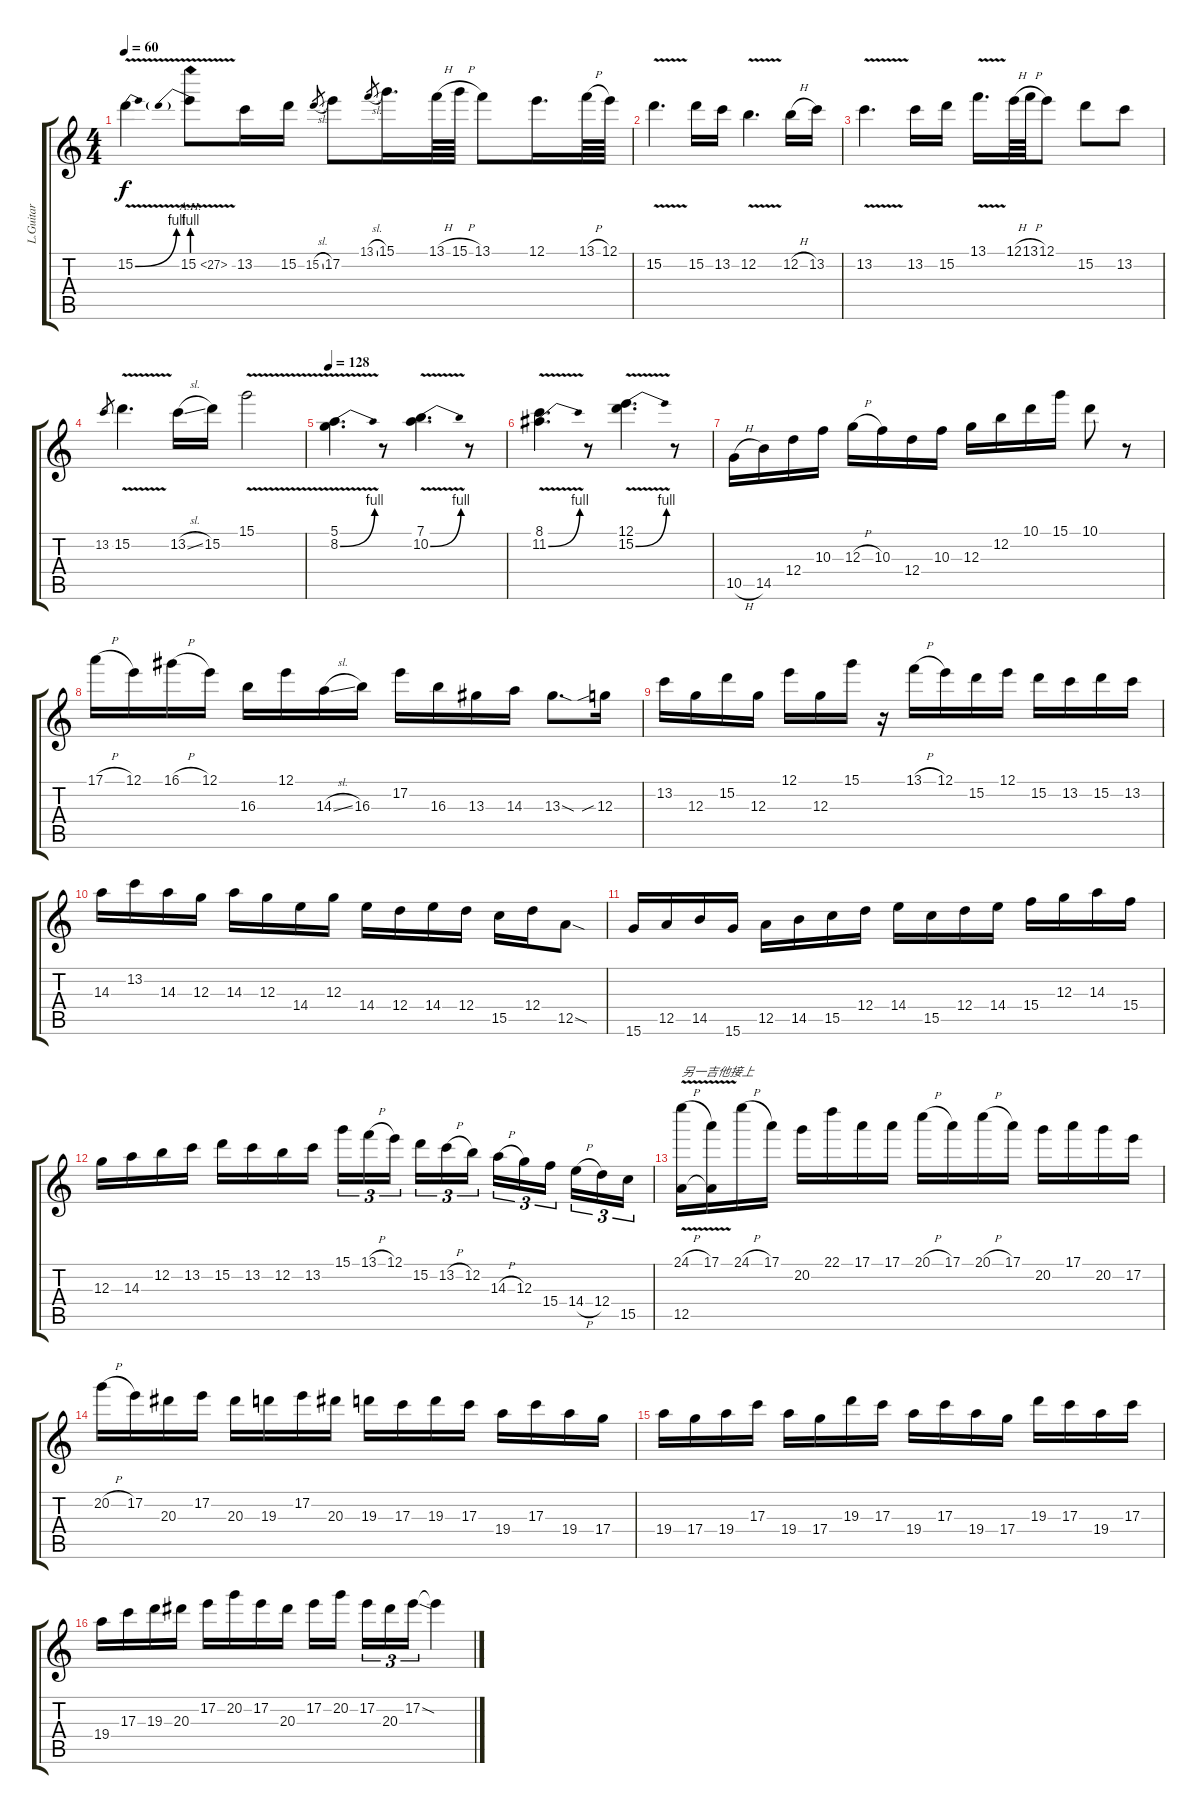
\track ("L.Guitar" "L.Guitar") {instrument distortionguitar}
\staff {score tabs}
\tuning (E4 B3 G3 D3 A2 E2) {hide}
\ts (4 4)
\tempo 60
\clef g2
\ks c
15.2{be (bend 0 0 60 4) v}.4{dy f} 15.2{be (prebend 0 4 60 4) ah 12 v}.8 13.2.16 15.2.16 15.2{sl}.8{gr} 17.2.8 13.1{sl}.8{gr} 15.1.16{d} 13.1{h}.64 15.1{h}.64 13.1.8 12.1.16{d} 13.1{h}.64 12.1.64 |
15.2{v}.4{d} 15.2.16 13.2.16 12.2{v}.4{d} 12.2{h}.16 13.2.16 |
13.2{v}.4{d} 13.2.16 15.2.16 13.1{v}.16{d} 12.1{h}.64 13.1{h}.64 12.1.8 15.2.8 13.2.8 |
13.2.8{gr} 15.2{v}.4{d} 13.2{sl}.16 15.2.16 15.1{v}.2 |
\tempo 128
(5.1 8.2{be (bend 0 0 60 4) v}).4{d} r.8 (7.1 10.2{be (bend 0 0 60 4) v}).4{d} r.8 |
(8.1 11.2{be (bend 0 0 60 4) v}).4{d} r.8 (12.1 15.2{be (bend 0 0 60 4) v}).4{d} r.8 |
10.5{h}.16 14.5.16 12.4.16 10.3.16 12.3{h}.16 10.3.16 12.4.16 10.3.16 12.3.16 12.2.16 10.1.16 15.1.16 10.1.8 r.8 |
17.1{h}.16 12.1.16 16.1{h}.16 12.1.16 16.3.16 12.1.16 14.3{sl}.16 16.3.16 17.2.16 16.3.16 13.3.16 14.3.16 13.3{sod}.8{d} 12.3{sib}.16 |
13.2.16 12.3.16 15.2.16 12.3.16 12.1.16 12.3.16 15.1.16 r.16 13.1{h}.16 12.1.16 15.2.16 12.1.16 15.2.16 13.2.16 15.2.16 13.2.16 |
14.3.16 13.2.16 14.3.16 12.3.16 14.3.16 12.3.16 14.4.16 12.3.16 14.4.16 12.4.16 14.4.16 12.4.16 15.5.16 12.4.16 12.5{sod}.8 |
15.6.16 12.5.16 14.5.16 15.6.16 12.5.16 14.5.16 15.5.16 12.4.16 14.4.16 15.5.16 12.4.16 14.4.16 15.4.16 12.3.16 14.3.16 15.4.16 |
12.3.16 14.3.16 12.2.16 13.2.16 15.2.16 13.2.16 12.2.16 13.2.16 15.1.16{tu (3 2)} 13.1{h}.16{tu (3 2)} 12.1.16{tu (3 2) beam splitsecondary} 15.2.16{tu (3 2)} 13.2{h}.16{tu (3 2)} 12.2.16{tu (3 2)} 14.3{h}.16{tu (3 2)} 12.3.16{tu (3 2)} 15.4.16{tu (3 2) beam splitsecondary} 14.4{h}.16{tu (3 2)} 12.4.16{tu (3 2)} 15.5.16{tu (3 2)} |
(24.1{h} 12.5{v}).16{txt "另一吉他接上"} (17.1 12.5{t}).16 24.1{h}.16 17.1.16 20.2.16 22.1.16 17.1.16 17.1.16 20.1{h}.16 17.1.16 20.1{h}.16 17.1.16 20.2.16 17.1.16 20.2.16 17.2.16 |
20.2{h}.16 17.2.16 20.3.16 17.2.16 20.3.16 19.3.16 17.2.16 20.3.16 19.3.16 17.3.16 19.3.16 17.3.16 19.4.16 17.3.16 19.4.16 17.4.16 |
19.4.16 17.4.16 19.4.16 17.3.16 19.4.16 17.4.16 19.3.16 17.3.16 19.4.16 17.3.16 19.4.16 17.4.16 19.3.16 17.3.16 19.4.16 17.3.16 |
19.4.16 17.3.16 19.3.16 20.3.16 17.2.16 20.2.16 17.2.16 20.3.16 17.2.16 20.2.16{beam splitsecondary} 17.2.16{tu (3 2)} 20.3.16{tu (3 2)} 17.2{sod}.16{tu (3 2)} 17.2{t}.4
